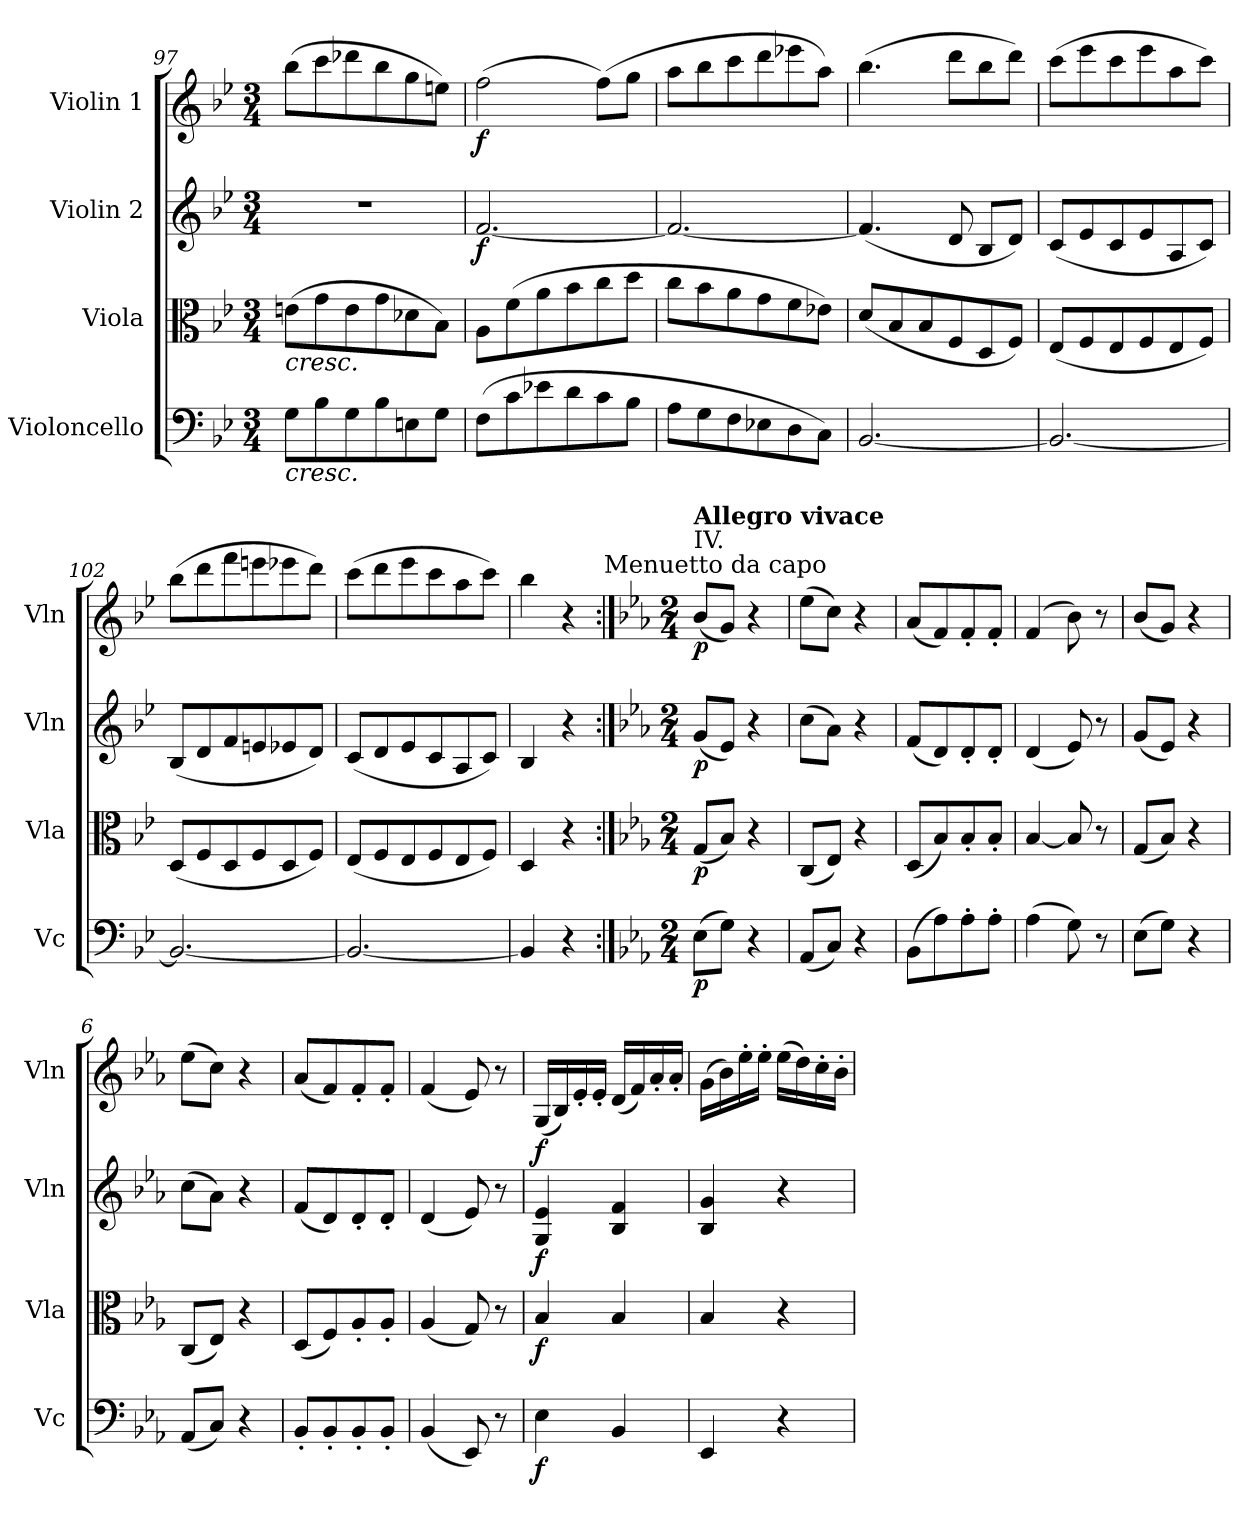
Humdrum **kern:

**kern	**dynam	**kern	**dynam	**kern	**dynam	**kern	**dynam
*part4	*part4	*part3	*part3	*part2	*part2	*part1	*part1
*staff4	*staff4	*staff3	*staff3	*staff2	*staff2	*staff1	*staff1
*I"Violoncello	*	*I"Viola	*	*I"Violin 2	*	*I"Violin 1	*
*I'Vc	*	*I'Vla	*	*I'Vln	*	*I'Vln	*
*clefF4	*	*clefC3	*	*clefG2	*	*clefG2	*
*k[b-e-]	*	*k[b-e-]	*	*k[b-e-]	*	*k[b-e-]	*
*M3/4	*	*M3/4	*	*M3/4	*	*M3/4	*
=97	=97	=97	=97	=97	=97	=97	=97
!	!	!LO:TX:b:i:t=cresc.	!	!	!	!	!
!LO:TX:b:i:t=cresc.	!	!	!	!	!	!	!
8G\L	.	(8en\L	.	2.r	.	(8bb-\L	.
8B-\	.	8g\	.	.	.	8ccc\	.
8G\	.	8e\	.	.	.	8ddd-X\	.
8B-\	.	8g\	.	.	.	8bb-\	.
8En\	.	8d-X\	.	.	.	8gg\	.
8G\J	.	8B-\J)	.	.	.	8een\J)	.
=98	=98	=98	=98	=98	=98	=98	=98
!	!LO:DY:b	!	!	!	!	!	!
!	!LO:DY:n=1:b	!	!	!	!	!	!
!	!LO:DY:n=2:b	!	!LO:DY:b	!	!	!	!
!	!	!	!LO:DY:n=1:b	!	!	!	!
!	!	!	!LO:DY:n=2:b	!	!LO:DY:b	!	!LO:DY:b
(8F\L	other-dynamics f other-dynamics	8A\L	other-dynamics f other-dynamics	[2.f/	f	(2ff\	f
8c\	.	(8f\	.	.	.	.	.
8e-X\	.	8a\	.	.	.	.	.
8d\	.	8b-\	.	.	.	.	.
8c\	.	8cc\	.	.	.	(8ff\L)	.
8B-\J	.	8dd\J	.	.	.	8gg\J	.
=99	=99	=99	=99	=99	=99	=99	=99
8A\L	.	8cc\L	.	2.f/_	.	8aa\L	.
8G\	.	8b-\	.	.	.	8bb-\	.
8F\	.	8a\	.	.	.	8ccc\	.
8E-X\	.	8g\	.	.	.	8ddd\	.
8D\	.	8f\	.	.	.	8eee-X\	.
8C\J)	.	8e-X\J)	.	.	.	8aa\J)	.
=100	=100	=100	=100	=100	=100	=100	=100
!	!LO:DY:b	!	!	!	!	!	!
!	!LO:DY:n=1:b	!	!	!	!	!	!
!	!LO:DY:n=2:b	!	!LO:DY:b	!	!	!	!
!	!	!	!LO:DY:n=1:b	!	!	!	!
!	!	!	!LO:DY:n=2:b	!	!LO:DY:b	!	!
!	!	!	!	!	!LO:DY:n=1:b	!	!
!	!	!	!	!	!LO:DY:n=2:b	!	!LO:DY:b
!	!	!	!	!	!	!	!LO:DY:n=1:b
[2.BB-/	other-dynamics p other-dynamics	(8d/L	other-dynamics p other-dynamics	(4.f/]	other-dynamics p other-dynamics	(4.bb-\	p other-dynamics
.	.	8B-/	.	.	.	.	.
.	.	8B-/	.	.	.	.	.
.	.	8F/	.	8d/	.	8ddd\L	.
.	.	8D/	.	8B-/L	.	8bb-\	.
.	.	8F/J)	.	8d/J)	.	8ddd\J)	.
=101	=101	=101	=101	=101	=101	=101	=101
2.BB-/_	.	(8E-/L	.	(8c/L	.	(8ccc\L	.
.	.	8F/	.	8e-/	.	8eee-\	.
.	.	8E-/	.	8c/	.	8ccc\	.
.	.	8F/	.	8e-/	.	8eee-\	.
.	.	8E-/	.	8A/	.	8aa\	.
.	.	8F/J)	.	8c/J)	.	8ccc\J)	.
=102	=102	=102	=102	=102	=102	=102	=102
2.BB-/_	.	(8D/L	.	(8B-/L	.	(8bb-\L	.
.	.	8F/	.	8d/	.	8ddd\	.
.	.	8D/	.	8f/	.	8fff\	.
.	.	8F/	.	8en/	.	8eeen\	.
.	.	8D/	.	8e-X/	.	8eee-X\	.
.	.	8F/J)	.	8d/J)	.	8ddd\J)	.
=103	=103	=103	=103	=103	=103	=103	=103
2.BB-/_	.	(8E-/L	.	(8c/L	.	(8ccc\L	.
.	.	8F/	.	8d/	.	8ddd\	.
.	.	8E-/	.	8e-/	.	8eee-\	.
.	.	8F/	.	8c/	.	8ccc\	.
.	.	8E-/	.	8A/	.	8aa\	.
.	.	8F/J)	.	8c/J)	.	8ccc\J)	.
!!LO:LB:g=z
=104	=104	=104	=104	=104	=104	=104	=104
4BB-/]	.	4D/	.	4B-/	.	4bb-\	.
4r	.	4r	.	4r	.	4r	.
!	!	!	!	!	!	!LO:TX:a:t=Menuetto da capo	!
!!LO:PB:g=z
=1:|!	=1:|!	=1:|!	=1:|!	=1:|!	=1:|!	=1:|!	=1:|!
*k[b-e-a-]	*	*k[b-e-a-]	*	*k[b-e-a-]	*	*k[b-e-a-]	*
*M2/4	*	*M2/4	*	*M2/4	*	*M2/4	*
!	!	!	!	!	!	!LO:TX:a:t=IV.	!
!	!	!	!	!	!	!LO:TX:a:B:t=Allegro vivace	!
!	!LO:DY:b	!	!LO:DY:b	!	!LO:DY:b	!	!LO:DY:b
(8E-\L	p	(8G/L	p	(8g/L	p	(8b-/L	p
8G\J)	.	8B-/J)	.	8e-/J)	.	8g/J)	.
4r	.	4r	.	4r	.	4r	.
=2	=2	=2	=2	=2	=2	=2	=2
(8AA-/L	.	(8C/L	.	(8cc\L	.	(8ee-\L	.
8C/J)	.	8E-/J)	.	8a-\J)	.	8cc\J)	.
4r	.	4r	.	4r	.	4r	.
=3	=3	=3	=3	=3	=3	=3	=3
(8BB-\L	.	(8D/L	.	(8f/L	.	(8a-/L	.
8A-\)	.	8B-/)	.	8d/)	.	8f/)	.
8A-'\	.	8B-'/	.	8d'/	.	8f'/	.
8A-'\J	.	8B-'/J	.	8d'/J	.	8f'/J	.
=4	=4	=4	=4	=4	=4	=4	=4
(4A-\	.	[4B-/	.	(4d/	.	(4f/	.
8G\)	.	8B-/]	.	8e-/)	.	8b-\)	.
8r	.	8r	.	8r	.	8r	.
=5	=5	=5	=5	=5	=5	=5	=5
(8E-\L	.	(8G/L	.	(8g/L	.	(8b-/L	.
8G\J)	.	8B-/J)	.	8e-/J)	.	8g/J)	.
4r	.	4r	.	4r	.	4r	.
=6	=6	=6	=6	=6	=6	=6	=6
(8AA-/L	.	(8C/L	.	(8cc\L	.	(8ee-\L	.
8C/J)	.	8E-/J)	.	8a-\J)	.	8cc\J)	.
4r	.	4r	.	4r	.	4r	.
=7	=7	=7	=7	=7	=7	=7	=7
8BB-'/L	.	(8D/L	.	(8f/L	.	(8a-/L	.
8BB-'/	.	8F/)	.	8d/)	.	8f/)	.
8BB-'/	.	8A-'/	.	8d'/	.	8f'/	.
8BB-'/J	.	8A-'/J	.	8d'/J	.	8f'/J	.
=8	=8	=8	=8	=8	=8	=8	=8
(4BB-/	.	(4A-/	.	(4d/	.	(4f/	.
8EE-/)	.	8G/)	.	8e-/)	.	8e-/)	.
8r	.	8r	.	8r	.	8r	.
=9	=9	=9	=9	=9	=9	=9	=9
!	!LO:DY:b	!	!LO:DY:b	!	!LO:DY:b	!	!LO:DY:b
4E-\	f	4B-/	f	4G/ 4e-/	f	(16G/LL	f
.	.	.	.	.	.	16B-/)	.
.	.	.	.	.	.	16e-'/	.
.	.	.	.	.	.	16e-'/JJ	.
4BB-/	.	4B-/	.	4B-/ 4f/	.	(16d/LL	.
.	.	.	.	.	.	16f/)	.
.	.	.	.	.	.	16a-'/	.
.	.	.	.	.	.	16a-'/JJ	.
=10	=10	=10	=10	=10	=10	=10	=10
4EE-/	.	4B-/	.	4B-/ 4g/	.	(16g\LL	.
.	.	.	.	.	.	16b-\)	.
.	.	.	.	.	.	16ee-'\	.
.	.	.	.	.	.	16ee-'\JJ	.
4r	.	4r	.	4r	.	(16ee-\LL	.
.	.	.	.	.	.	16dd\)	.
.	.	.	.	.	.	16cc'\	.
.	.	.	.	.	.	16b-'\JJ	.
=	=	=	=	=	=	=	=
*-	*-	*-	*-	*-	*-	*-	*-
